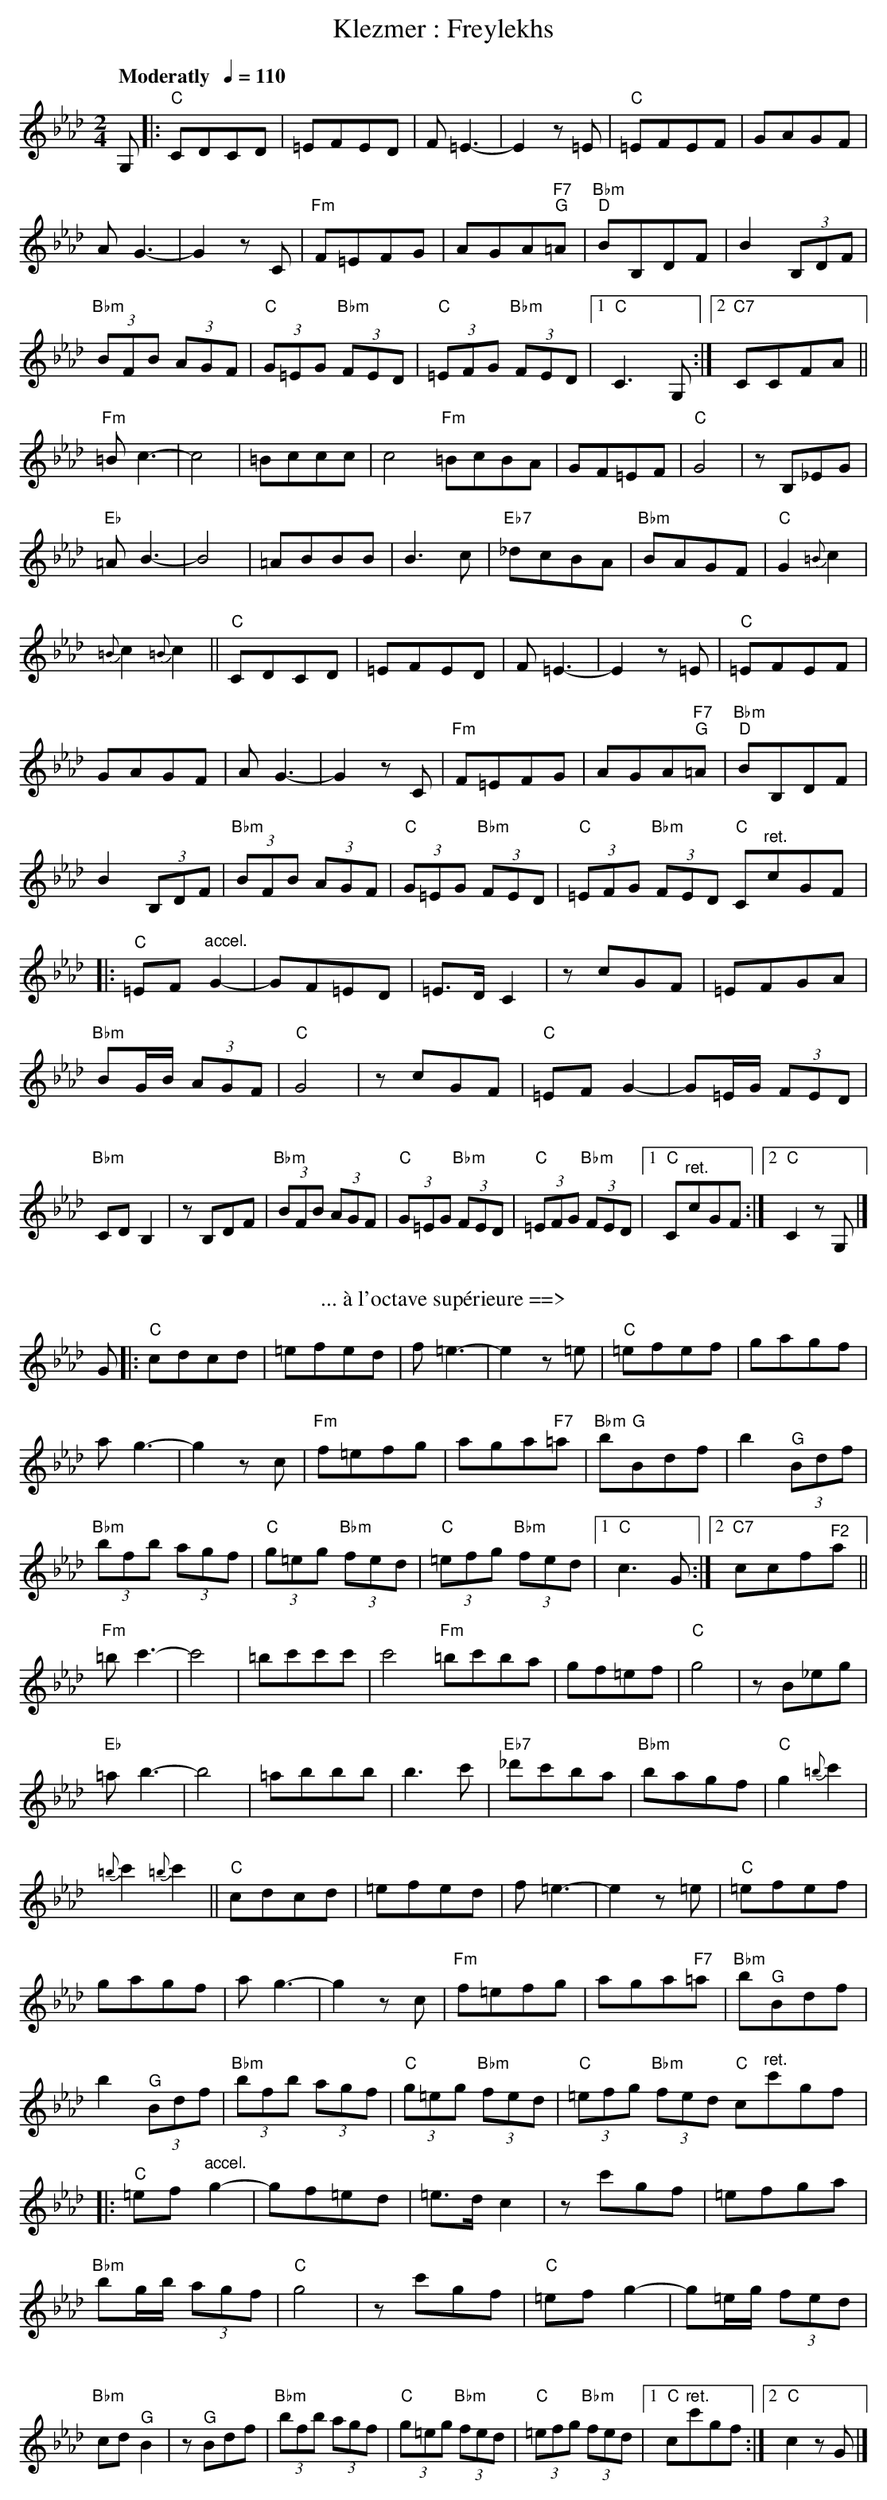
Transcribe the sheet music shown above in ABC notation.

X:1
T:Klezmer : Freylekhs
M:2/4
L:1/8
Q:"Moderatly  " 1/4=110
K:Abmaj
G, |: "C"CDCD | =EFED | F =E3- | E2 z =E | "C"=EFEF |GAGF | A G3- |\
G2 z C | "Fm"F=EFG | AGA"F7""^G"=A | "Bbm""^D"BB,DF | B2 (3B,DF |\
"Bbm"(3BFB (3AGF | "C"(3G=EG "Bbm"(3FED | "C"(3=EFG "Bbm"(3FED |1\
"C"C3 G, :|2 "C7"CCFA ||\
"Fm"=B c3- | c4 | =Bccc | c4 "Fm"=BcBA | GF=EF | "C"G4 | z B,_EG |\
"Eb"=A B3- | B4 | =ABBB | B3 c | "Eb7"_dcBA | "Bbm"BAGF | "C"G2 {=B}c2 |\
{=B}c2 {=B}c2 || "C"CDCD | =EFED | F =E3- | E2 z =E | "C"=EFEF | GAGF |\
A G3- | G2 z C | "Fm"F=EFG | AGA"F7""^G"=A | "Bbm""^D"BB,DF | B2 (3B,DF |\
"Bbm"(3BFB (3AGF | "C"(3G=EG "Bbm"(3FED | "C"(3=EFG "Bbm"(3FED "C"C"^ret."cGF |:\
"C"=EF "^accel."G2- | GF=ED | =E>D C2 | z cGF | =EFGA | "Bbm"BG/2B/2 (3AGF |\
"C"G4 | z cGF | "C"=EF G2- | G=E/2G/2 (3FED | "Bbm"CD B,2 | z B,DF |\
"Bbm"(3BFB (3AGF | "C"(3G=EG "Bbm"(3FED | "C"(3=EFG "Bbm"(3FED |1\
"C"C"^ret."cGF :|2 "C"C2 z G, |]
%%newpage
%%text
%%center ... à l'octave supérieure ==>
%%vskip 1
G |: "C"cdcd | =efed | f =e3- | e2 z =e | "C"=efef |gagf | a g3- |\
g2 z c | "Fm"f=efg | aga"F7"=a | "Bbm"b"^G"Bdf | b2 (3"^G"Bdf |\
"Bbm"(3bfb (3agf | "C"(3g=eg "Bbm"(3fed | "C"(3=efg "Bbm"(3fed |1\
"C"c3 G :|2 "C7"ccf"^F2"a ||\
"Fm"=b c'3- | c'4 | =bc'c'c' | c'4 "Fm"=bc'ba | gf=ef | "C"g4 | z B_eg |\
"Eb"=a b3- | b4 | =abbb | b3 c' | "Eb7"_d'c'ba | "Bbm"bagf | "C"g2 {=b}c'2 |\
{=b}c'2 {=b}c'2 || "C"cdcd | =efed | f =e3- | e2 z =e | "C"=efef | gagf |\
a g3- | g2 z c | "Fm"f=efg | aga"F7"=a | "Bbm"b"^G"Bdf | b2 (3"^G"Bdf |\
"Bbm"(3bfb (3agf | "C"(3g=eg "Bbm"(3fed | "C"(3=efg "Bbm"(3fed "C"c"^ret."c'gf |:\
"C"=ef "^accel."g2- | gf=ed | =e>d c2 | z c'gf | =efga | "Bbm"bg/2b/2 (3agf |\
"C"g4 | z c'gf | "C"=ef g2- | g=e/2g/2 (3fed | "Bbm"cd "^G"B2 | z "^G"Bdf |\
"Bbm"(3bfb (3agf | "C"(3g=eg "Bbm"(3fed | "C"(3=efg "Bbm"(3fed |1\
"C"c"^ret."c'gf :|2 "C"c2 z G |]
